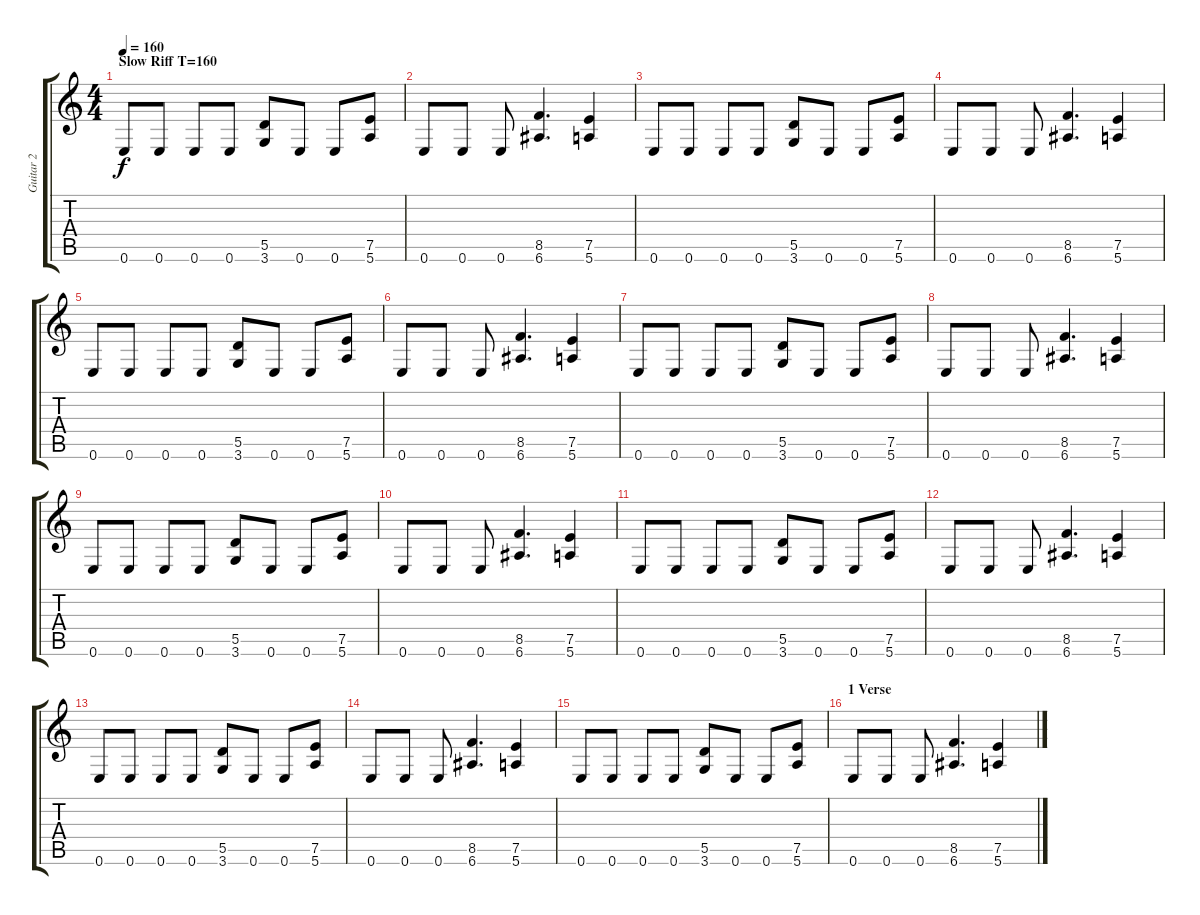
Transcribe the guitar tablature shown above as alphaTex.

\track ("Guitar 2" "Guitar 2") {instrument distortionguitar}
\staff {score tabs}
\tuning (E4 B3 G3 D3 A2 E2) {hide}
\ts (4 4)
\section ("" "Slow Riff T=160")
\tempo 160
\clef g2
\ks c
0.6.8{dy f} 0.6.8 0.6.8 0.6.8 (5.5 3.6).8 0.6.8 0.6.8 (7.5 5.6).8 |
0.6.8 0.6.8 0.6.8 (8.5 6.6).4{d} (7.5 5.6).4 |
0.6.8 0.6.8 0.6.8 0.6.8 (5.5 3.6).8 0.6.8 0.6.8 (7.5 5.6).8 |
0.6.8 0.6.8 0.6.8 (8.5 6.6).4{d} (7.5 5.6).4 |
0.6.8 0.6.8 0.6.8 0.6.8 (5.5 3.6).8 0.6.8 0.6.8 (7.5 5.6).8 |
0.6.8 0.6.8 0.6.8 (8.5 6.6).4{d} (7.5 5.6).4 |
0.6.8 0.6.8 0.6.8 0.6.8 (5.5 3.6).8 0.6.8 0.6.8 (7.5 5.6).8 |
0.6.8 0.6.8 0.6.8 (8.5 6.6).4{d} (7.5 5.6).4 |
0.6.8 0.6.8 0.6.8 0.6.8 (5.5 3.6).8 0.6.8 0.6.8 (7.5 5.6).8 |
0.6.8 0.6.8 0.6.8 (8.5 6.6).4{d} (7.5 5.6).4 |
0.6.8 0.6.8 0.6.8 0.6.8 (5.5 3.6).8 0.6.8 0.6.8 (7.5 5.6).8 |
0.6.8 0.6.8 0.6.8 (8.5 6.6).4{d} (7.5 5.6).4 |
0.6.8 0.6.8 0.6.8 0.6.8 (5.5 3.6).8 0.6.8 0.6.8 (7.5 5.6).8 |
0.6.8 0.6.8 0.6.8 (8.5 6.6).4{d} (7.5 5.6).4 |
0.6.8 0.6.8 0.6.8 0.6.8 (5.5 3.6).8 0.6.8 0.6.8 (7.5 5.6).8 |
\section ("" "1 Verse")
0.6.8 0.6.8 0.6.8 (8.5 6.6).4{d} (7.5 5.6).4
